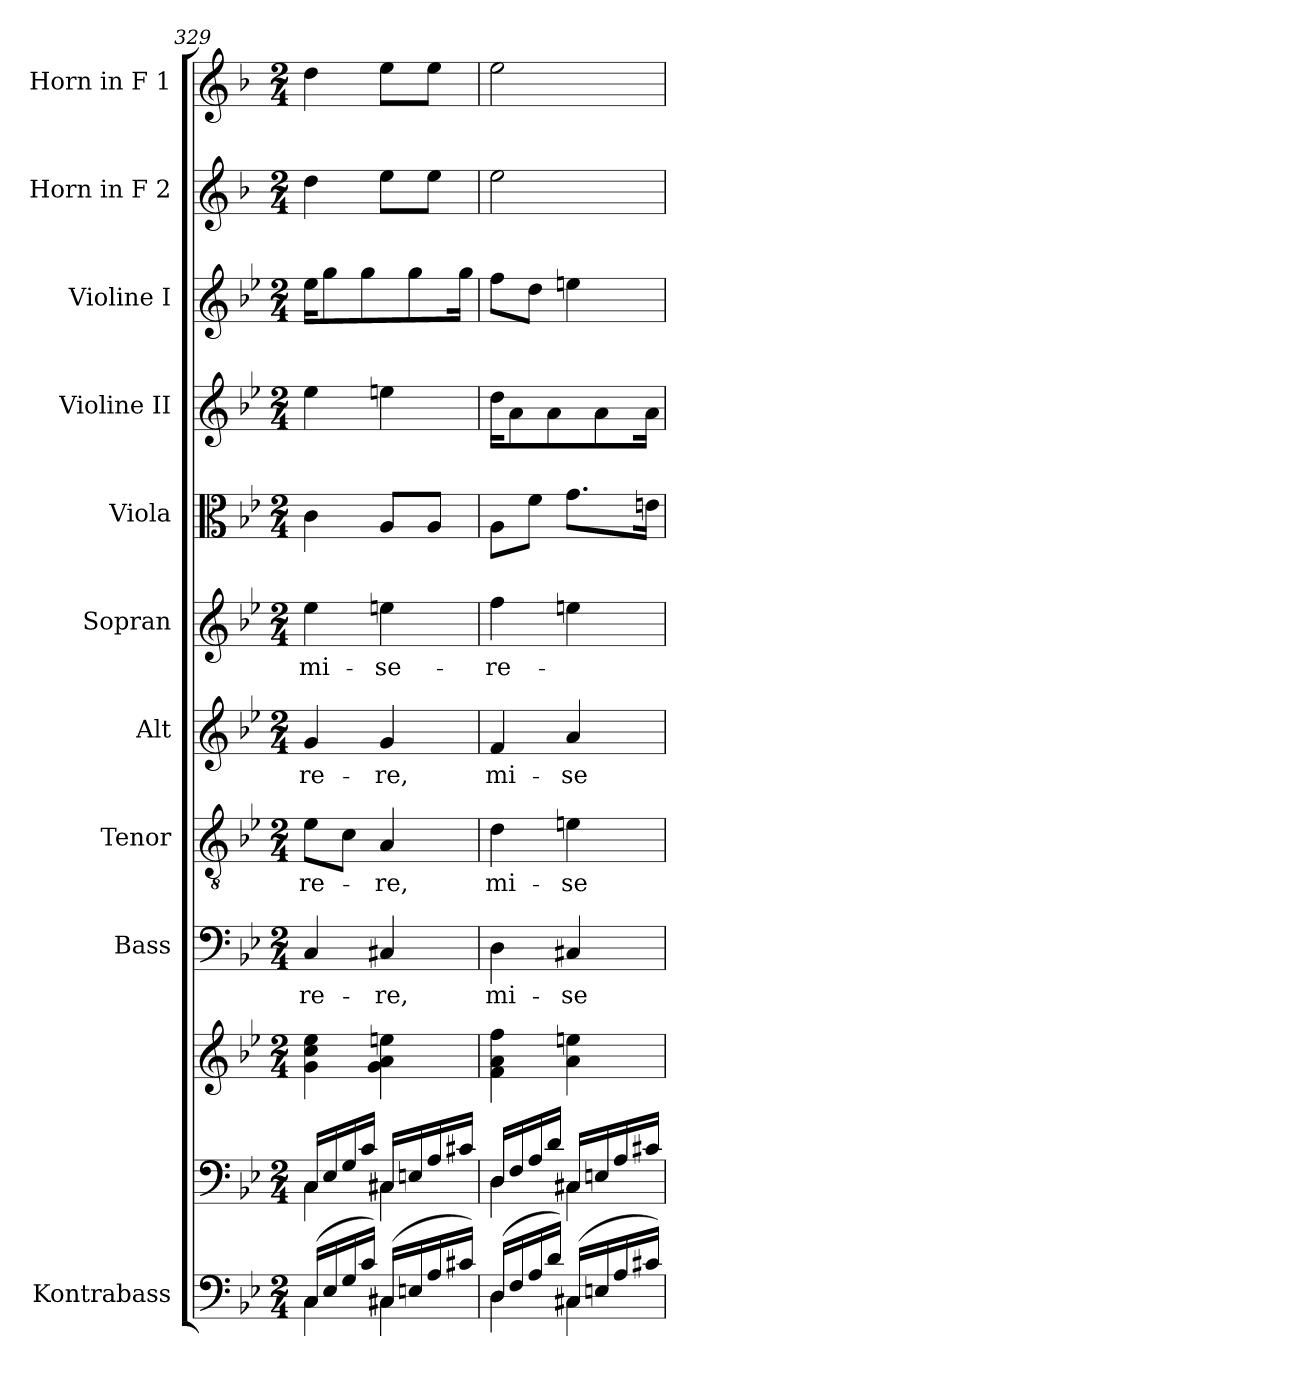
**kern	**kern	**kern	**kern	**text	**kern	**text	**kern	**text	**kern	**text	**kern	**kern	**kern	**kern	**kern
*part11	*part10	*part10	*part9	*part9	*part8	*part8	*part7	*part7	*part6	*part6	*part5	*part4	*part3	*part2	*part1
*staff12	*staff11	*staff10	*staff9	*staff9	*staff8	*staff8	*staff7	*staff7	*staff6	*staff6	*staff5	*staff4	*staff3	*staff2	*staff1
*I"Kontrabass	*	*	*I"Bass	*	*I"Tenor	*	*I"Alt	*	*I"Sopran	*	*I"Viola	*I"Violine II	*I"Violine I	*I"Horn in F 2	*I"Horn in F 1
*I'Kb.	*	*	*I'B.	*	*I'T.	*	*I'A.	*	*I'S.	*	*I'Vla.	*I'Vl. II	*I'Vl. I	*	*
*clefF4	*clefF4	*clefG2	*clefF4	*	*clefGv2	*	*clefG2	*	*clefG2	*	*clefC3	*clefG2	*clefG2	*clefG2	*clefG2
*ITrd7c12	*	*	*	*	*	*	*	*	*	*	*	*	*	*ITrd4c7	*ITrd4c7
*k[b-e-]	*k[b-e-]	*k[b-e-]	*k[b-e-]	*	*k[b-e-]	*	*k[b-e-]	*	*k[b-e-]	*	*k[b-e-]	*k[b-e-]	*k[b-e-]	*k[b-e-]	*k[b-e-]
*B-:	*B-:	*B-:	*B-:	*	*B-:	*	*B-:	*	*B-:	*	*B-:	*B-:	*B-:	*B-:	*B-:
*M2/4	*M2/4	*M2/4	*M2/4	*	*M2/4	*	*M2/4	*	*M2/4	*	*M2/4	*M2/4	*M2/4	*M2/4	*M2/4
=329	=329	=329	=329	=329	=329	=329	=329	=329	=329	=329	=329	=329	=329	=329	=329
*^	*^	*	*	*	*	*	*	*	*	*	*	*	*	*	*
!	!	!	!	!	!	!LO:LY:b	!	!LO:LY:b	!	!LO:LY:b	!	!LO:LY:b	!	!	!	!	!
(>16CC/LL	4CC\	16C/LL	4C\	4g\ 4cc\ 4ee-\	4C/	-re-	8e-\L	-re-	4g/	-re-	4ee-\	mi-	4c\	4ee-\	16ee-\KL	4g\	4g\
16EE-/	.	16E-/	.	.	.	.	.	.	.	.	.	.	.	.	8gg\	.	.
16GG/	.	16G/	.	.	.	.	8c\J	.	.	.	.	.	.	.	.	.	.
16C/JJ)	.	16c/JJ	.	.	.	.	.	.	.	.	.	.	.	.	8gg\	.	.
!	!	!	!	!	!	!LO:LY:b	!	!LO:LY:b	!	!LO:LY:b	!	!LO:LY:b	!	!	!	!	!
(>16CC#X/LL	4CC#\	16C#X/LL	4C#\	4g\ 4a\ 4een\	4C#X/	-re,	4A/	-re,	4g/	-re,	4een\	-se-	8A/L	4een\	.	8a\L	8a\L
16EEn/	.	16En/	.	.	.	.	.	.	.	.	.	.	.	.	8gg\	.	.
16AA/	.	16A/	.	.	.	.	.	.	.	.	.	.	8A/J	.	.	8a\J	8a\J
16C#X/JJ)	.	16c#X/JJ	.	.	.	.	.	.	.	.	.	.	.	.	16gg\Jk	.	.
=330	=330	=330	=330	=330	=330	=330	=330	=330	=330	=330	=330	=330	=330	=330	=330	=330	=330
!	!	!	!	!	!	!LO:LY:b	!	!LO:LY:b	!	!LO:LY:b	!	!LO:LY:b	!	!	!	!	!
(>16DD/LL	4DD\	16D/LL	4D\	4f\ 4a\ 4ff\	4D\	mi-	4d\	mi-	4f/	mi-	4ff\	-re-	8A\L	16dd\KL	8ff\L	2a\	2a\
16FF/	.	16F/	.	.	.	.	.	.	.	.	.	.	.	8a\	.	.	.
16AA/	.	16A/	.	.	.	.	.	.	.	.	.	.	8f\J	.	8dd\J	.	.
16D/JJ)	.	16d/JJ	.	.	.	.	.	.	.	.	.	.	.	8a\	.	.	.
!	!	!	!	!	!	!LO:LY:b	!	!LO:LY:b	!	!LO:LY:b	!	!	!	!	!	!	!
(>16CC#X/LL	4CC#\	16C#X/LL	4C#\	4a\ 4een\	4C#X/	-se-	4en\	-se-	4a/	-se-	4een\	.	8.g\L	.	4een\	.	.
16EEn/	.	16En/	.	.	.	.	.	.	.	.	.	.	.	8a\	.	.	.
16AA/	.	16A/	.	.	.	.	.	.	.	.	.	.	.	.	.	.	.
16C#X/JJ)	.	16c#X/JJ	.	.	.	.	.	.	.	.	.	.	16en\Jk	16a\Jk	.	.	.
*v	*v	*	*	*	*	*	*	*	*	*	*	*	*	*	*	*	*
*	*v	*v	*	*	*	*	*	*	*	*	*	*	*	*	*	*
=	=	=	=	=	=	=	=	=	=	=	=	=	=	=	=
*-	*-	*-	*-	*-	*-	*-	*-	*-	*-	*-	*-	*-	*-	*-	*-
